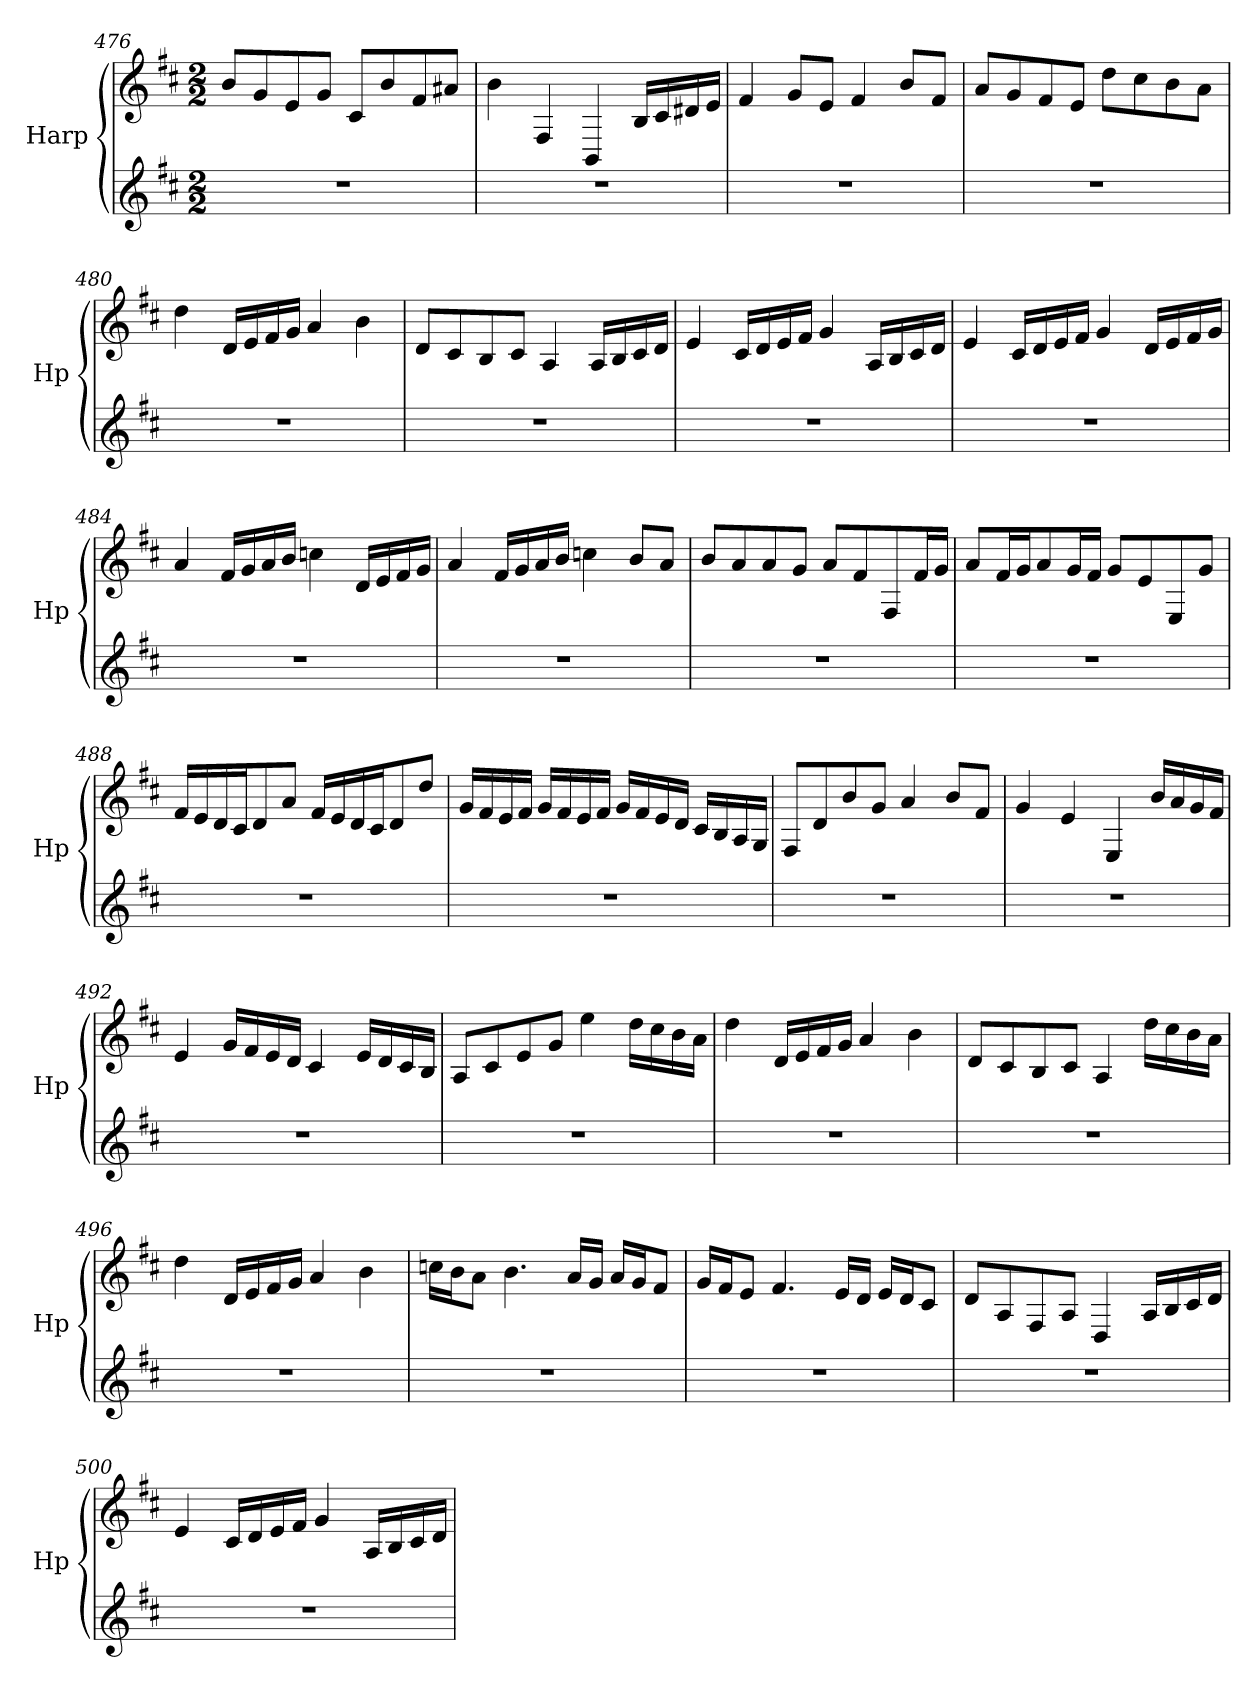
**kern	**kern
*part1	*part1
*staff2	*staff1
*I"Harp	*
*I'Hp	*
*clefG2	*clefG2
*k[f#c#]	*k[f#c#]
*M2/2	*M2/2
=476	=476
1r	8b/L
.	8g/
.	8e/
.	8g/J
.	8c#/L
.	8b/
.	8f#/
.	8a#X/J
!!LO:LB:g=z
=477	=477
1r	4b\
.	4F#/
.	4BB/
.	16B/LL
.	16c#/
.	16d#X/
.	16e/JJ
=478	=478
1r	4f#/
.	8g/L
.	8e/J
.	4f#/
.	8b/L
.	8f#/J
=479	=479
1r	8a/L
.	8g/
.	8f#/
.	8e/J
.	8dd\L
.	8cc#\
.	8b\
.	8a\J
=480	=480
1r	4dd\
.	16d/LL
.	16e/
.	16f#/
.	16g/JJ
.	4a/
.	4b\
=481	=481
1r	8d/L
.	8c#/
.	8B/
.	8c#/J
.	4A/
.	16A/LL
.	16B/
.	16c#/
.	16d/JJ
!!LO:LB:g=z
=482	=482
1r	4e/
.	16c#/LL
.	16d/
.	16e/
.	16f#/JJ
.	4g/
.	16A/LL
.	16B/
.	16c#/
.	16d/JJ
=483	=483
1r	4e/
.	16c#/LL
.	16d/
.	16e/
.	16f#/JJ
.	4g/
.	16d/LL
.	16e/
.	16f#/
.	16g/JJ
=484	=484
1r	4a/
.	16f#/LL
.	16g/
.	16a/
.	16b/JJ
.	4ccn\
.	16d/LL
.	16e/
.	16f#/
.	16g/JJ
=485	=485
1r	4a/
.	16f#/LL
.	16g/
.	16a/
.	16b/JJ
.	4ccn\
.	8b/L
.	8a/J
!!LO:LB:g=z
=486	=486
1r	8b/L
.	8a/
.	8a/
.	8g/J
.	8a/L
.	8f#/
.	8F#/
.	16f#/L
.	16g/JJ
=487	=487
1r	8a/L
.	16f#/L
.	16g/J
.	8a/
.	16g/L
.	16f#/JJ
.	8g/L
.	8e/
.	8E/
.	8g/J
=488	=488
1r	16f#/LL
.	16e/
.	16d/
.	16c#/J
.	8d/
.	8a/J
.	16f#/LL
.	16e/
.	16d/
.	16c#/J
.	8d/
.	8dd/J
!!LO:PB:g=z
=489	=489
1r	16g/LL
.	16f#/
.	16e/
.	16f#/JJ
.	16g/LL
.	16f#/
.	16e/
.	16f#/JJ
.	16g/LL
.	16f#/
.	16e/
.	16d/JJ
.	16c#/LL
.	16B/
.	16A/
.	16G/JJ
=490	=490
1r	8F#/L
.	8d/
.	8b/
.	8g/J
.	4a/
.	8b/L
.	8f#/J
=491	=491
1r	4g/
.	4e/
.	4E/
.	16b/LL
.	16a/
.	16g/
.	16f#/JJ
=492	=492
1r	4e/
.	16g/LL
.	16f#/
.	16e/
.	16d/JJ
.	4c#/
.	16e/LL
.	16d/
.	16c#/
.	16B/JJ
!!LO:LB:g=z
=493	=493
1r	8A/L
.	8c#/
.	8e/
.	8g/J
.	4ee\
.	16dd\LL
.	16cc#\
.	16b\
.	16a\JJ
=494	=494
1r	4dd\
.	16d/LL
.	16e/
.	16f#/
.	16g/JJ
.	4a/
.	4b\
=495	=495
1r	8d/L
.	8c#/
.	8B/
.	8c#/J
.	4A/
.	16dd\LL
.	16cc#\
.	16b\
.	16a\JJ
=496	=496
1r	4dd\
.	16d/LL
.	16e/
.	16f#/
.	16g/JJ
.	4a/
.	4b\
=497	=497
1r	16ccn\LL
.	16b\J
.	8a\J
.	4.b\
.	16a/LL
.	16g/JJ
.	16a/LL
.	16g/J
.	8f#/J
!!LO:LB:g=z
=498	=498
1r	16g/LL
.	16f#/J
.	8e/J
.	4.f#/
.	16e/LL
.	16d/JJ
.	16e/LL
.	16d/J
.	8c#/J
=499	=499
1r	8d/L
.	8A/
.	8F#/
.	8A/J
.	4D/
.	16A/LL
.	16B/
.	16c#/
.	16d/JJ
=500	=500
1r	4e/
.	16c#/LL
.	16d/
.	16e/
.	16f#/JJ
.	4g/
.	16A/LL
.	16B/
.	16c#/
.	16d/JJ
=	=
*-	*-
